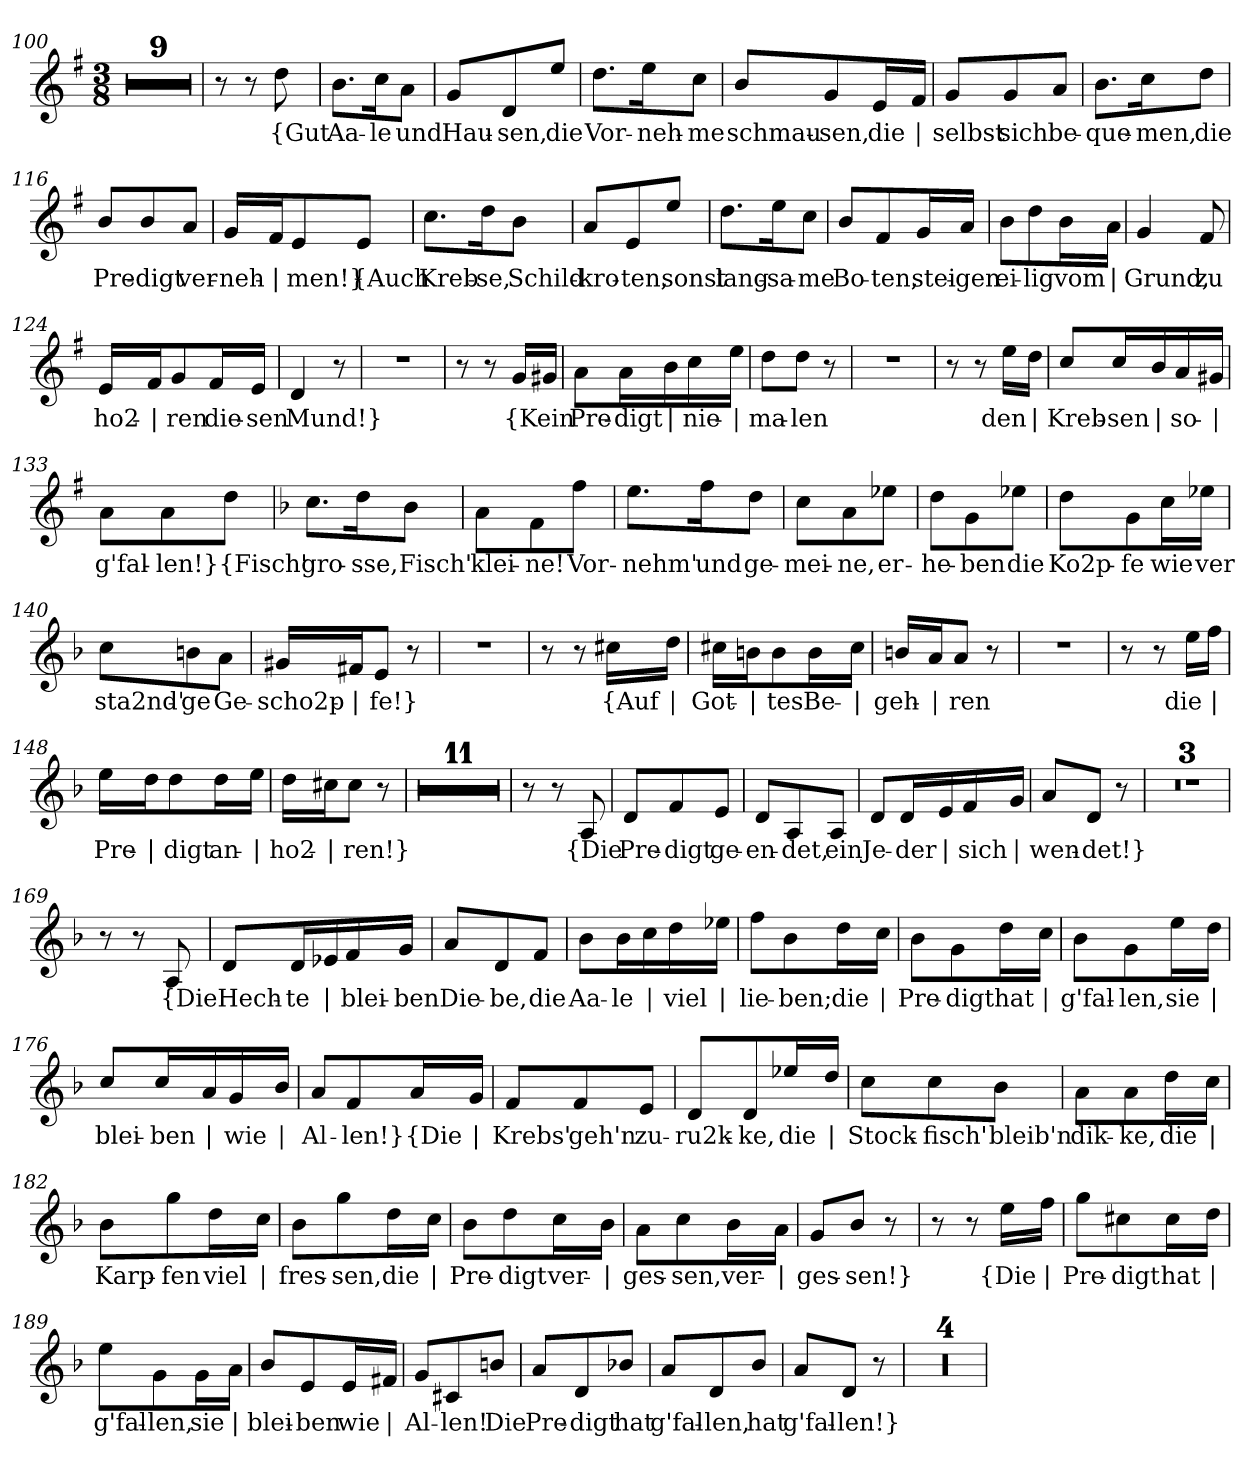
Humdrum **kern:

**kern	**text
*part1	*part1
*staff1	*staff1
*clefG2	*
*k[f#]	*
*M3/8	*
=100	=100
4.r	.
=101	=101
4.r	.
=102	=102
4.r	.
=103	=103
4.r	.
=104	=104
4.r	.
=105	=105
4.r	.
=106	=106
4.r	.
=107	=107
4.r	.
!!LO:LB:g=z
=108	=108
4.r	.
=109	=109
8r	.
8r	.
!	!LO:LY:b
8dd\	{Gut
=110	=110
!	!LO:LY:b
8.b\L	Aa-
!	!LO:LY:b
16cc\K	-le
!	!LO:LY:b
8a\J	und
=111	=111
!	!LO:LY:b
8g/L	Hau-
!	!LO:LY:b
8d/	-sen,
!	!LO:LY:b
8ee/J	die
=112	=112
!	!LO:LY:b
8.dd\L	Vor-
!	!LO:LY:b
16ee\K	-neh-
!	!LO:LY:b
8cc\J	-me
=113	=113
!	!LO:LY:b
8b/L	schmau-
!	!LO:LY:b
8g/	-sen,
!	!LO:LY:b
16e/L	die
!	!LO:LY:b
16f#/JJ	|
=114	=114
!	!LO:LY:b
8g/L	selbst
!	!LO:LY:b
8g/	sich
!	!LO:LY:b
8a/J	be-
!!LO:LB:g=z
=115	=115
!	!LO:LY:b
8.b\L	-que-
!	!LO:LY:b
16cc\K	-men,
!	!LO:LY:b
8dd\J	die
=116	=116
!	!LO:LY:b
8b/L	Pre-
!	!LO:LY:b
8b/	-digt
!	!LO:LY:b
8a/J	ver-
=117	=117
!	!LO:LY:b
16g/LL	-neh-
!	!LO:LY:b
16f#/J	|
!	!LO:LY:b
8e/	-men!}
!	!LO:LY:b
8e/J	{Auch
=118	=118
!	!LO:LY:b
8.cc\L	Kreb-
!	!LO:LY:b
16dd\K	-se,
!	!LO:LY:b
8b\J	Schild-
=119	=119
!	!LO:LY:b
8a/L	-kro-
!	!LO:LY:b
8e/	-ten,
!	!LO:LY:b
8ee/J	sonst
=120	=120
!	!LO:LY:b
8.dd\L	lang-
!	!LO:LY:b
16ee\K	-sa-
!	!LO:LY:b
8cc\J	-me
!!LO:LB:g=z
=121	=121
!	!LO:LY:b
8b/L	Bo-
!	!LO:LY:b
8f#/	-ten,
!	!LO:LY:b
16g/L	stei-
!	!LO:LY:b
16a/JJ	-gen
=122	=122
!	!LO:LY:b
8b\L	ei-
!	!LO:LY:b
8dd\	-lig
!	!LO:LY:b
16b\L	vom
!	!LO:LY:b
16a\JJ	|
=123	=123
!	!LO:LY:b
4g/	Grund,
!	!LO:LY:b
8f#/	zu
=124	=124
!	!LO:LY:b
16e/LL	ho2-
!	!LO:LY:b
16f#/J	|
!	!LO:LY:b
8g/	-ren
!	!LO:LY:b
16f#/L	die-
!	!LO:LY:b
16e/JJ	-sen
=125	=125
!	!LO:LY:b
4d/	Mund!}
8r	.
=126	=126
4.r	.
=127	=127
8r	.
8r	.
!	!LO:LY:b
16g/LL	{Kein
16g#X/JJ	.
=128	=128
!	!LO:LY:b
8a\L	Pre-
!	!LO:LY:b
16a\L	-digt
!	!LO:LY:b
16b\	|
!	!LO:LY:b
16cc\	nie-
!	!LO:LY:b
16ee\JJ	|
!!LO:LB:g=z
=129	=129
!	!LO:LY:b
8dd\L	-ma-
!	!LO:LY:b
8dd\J	-len
8r	.
=130	=130
4.r	.
=131	=131
8r	.
8r	.
!	!LO:LY:b
16ee\LL	den
!	!LO:LY:b
16dd\JJ	|
=132	=132
!	!LO:LY:b
8cc/L	Kreb-
!	!LO:LY:b
16cc/L	-sen
!	!LO:LY:b
16b/	|
!	!LO:LY:b
16a/	so-
!	!LO:LY:b
16g#X/JJ	|
=133	=133
!	!LO:LY:b
8a\L	-g'fal-
!	!LO:LY:b
8a\	-len!}
!	!LO:LY:b
8dd\J	{Fisch'
=134	=134
*k[b-]	*
!	!LO:LY:b
8.cc\L	gro-
!	!LO:LY:b
16dd\K	-sse,
!	!LO:LY:b
8b-\J	Fisch'
=135	=135
!	!LO:LY:b
8a\L	klei-
!	!LO:LY:b
8f\	-ne!
!	!LO:LY:b
8ff\J	Vor-
!!LO:LB:g=z
=136	=136
!	!LO:LY:b
8.ee\L	-nehm'
!	!LO:LY:b
16ff\K	und
!	!LO:LY:b
8dd\J	ge-
=137	=137
!	!LO:LY:b
8cc\L	-mei-
!	!LO:LY:b
8a\	-ne,
!	!LO:LY:b
8ee-X\J	er-
=138	=138
!	!LO:LY:b
8dd\L	-he-
!	!LO:LY:b
8g\	-ben
!	!LO:LY:b
8ee-X\J	die
=139	=139
!	!LO:LY:b
8dd\L	Ko2p-
!	!LO:LY:b
8g\	-fe
!	!LO:LY:b
16cc\L	wie
!	!LO:LY:b
16ee-X\JJ	ver
=140	=140
!	!LO:LY:b
8cc\L	sta2nd'-
!	!LO:LY:b
8bn\	-ge
!	!LO:LY:b
8a\J	Ge-
=141	=141
!	!LO:LY:b
16g#X/LL	-scho2p-
!	!LO:LY:b
16f#X/J	|
!	!LO:LY:b
8e/J	-fe!}
8r	.
=142	=142
4.r	.
!!LO:LB:g=z
=143	=143
8r	.
8r	.
!	!LO:LY:b
16cc#X\LL	{Auf
!	!LO:LY:b
16dd\JJ	|
=144	=144
!	!LO:LY:b
16cc#X\LL	Got-
!	!LO:LY:b
16bn\J	|
!	!LO:LY:b
8b\	-tes
!	!LO:LY:b
16b\L	Be-
!	!LO:LY:b
16cc#\JJ	|
=145	=145
!	!LO:LY:b
16bn/LL	-geh-
!	!LO:LY:b
16a/J	|
!	!LO:LY:b
8a/J	-ren
8r	.
=146	=146
4.r	.
=147	=147
8r	.
8r	.
!	!LO:LY:b
16ee\LL	die
!	!LO:LY:b
16ff\JJ	|
=148	=148
!	!LO:LY:b
16ee\LL	Pre-
!	!LO:LY:b
16dd\J	|
!	!LO:LY:b
8dd\	-digt
!	!LO:LY:b
16dd\L	an-
!	!LO:LY:b
16ee\JJ	|
=149	=149
!	!LO:LY:b
16dd\LL	-ho2-
!	!LO:LY:b
16cc#X\J	|
!	!LO:LY:b
8cc#\J	-ren!}
8r	.
=150	=150
4.r	.
=151	=151
4.r	.
=152	=152
4.r	.
=153	=153
4.r	.
!!LO:LB:g=z
=154	=154
4.r	.
=155	=155
4.r	.
=156	=156
4.r	.
=157	=157
4.r	.
=158	=158
4.r	.
=159	=159
4.r	.
=160	=160
4.r	.
=161	=161
8r	.
8r	.
!	!LO:LY:b
8A/	{Die
=162	=162
!	!LO:LY:b
8d/L	Pre-
!	!LO:LY:b
8f/	-digt
!	!LO:LY:b
8e/J	ge-
=163	=163
!	!LO:LY:b
8d/L	-en-
!	!LO:LY:b
8A/	-det,
!	!LO:LY:b
8A/J	ein
=164	=164
!	!LO:LY:b
8d/L	Je-
!	!LO:LY:b
16d/L	-der
!	!LO:LY:b
16e/	|
!	!LO:LY:b
16f/	sich
!	!LO:LY:b
16g/JJ	|
=165	=165
!	!LO:LY:b
8a/L	wen-
!	!LO:LY:b
8d/J	-det!}
8r	.
!!LO:LB:g=z
=166	=166
4.r	.
=167	=167
4.r	.
=168	=168
4.r	.
=169	=169
8r	.
8r	.
!	!LO:LY:b
8A/	{Die
=170	=170
!	!LO:LY:b
8d/L	Hech-
!	!LO:LY:b
16d/L	-te
!	!LO:LY:b
16e-X/	|
!	!LO:LY:b
16f/	blei-
!	!LO:LY:b
16g/JJ	-ben
=171	=171
!	!LO:LY:b
8a/L	Die-
!	!LO:LY:b
8d/	-be,
!	!LO:LY:b
8f/J	die
=172	=172
!	!LO:LY:b
8b-\L	Aa-
!	!LO:LY:b
16b-\L	-le
!	!LO:LY:b
16cc\	|
!	!LO:LY:b
16dd\	viel
!	!LO:LY:b
16ee-X\JJ	|
=173	=173
!	!LO:LY:b
8ff\L	lie-
!	!LO:LY:b
8b-\	-ben;
!	!LO:LY:b
16dd\L	die
!	!LO:LY:b
16cc\JJ	|
!!LO:LB:g=z
=174	=174
!	!LO:LY:b
8b-\L	Pre-
!	!LO:LY:b
8g\	-digt
!	!LO:LY:b
16dd\L	hat
!	!LO:LY:b
16cc\JJ	|
=175	=175
!	!LO:LY:b
8b-\L	g'fal-
!	!LO:LY:b
8g\	-len,
!	!LO:LY:b
16ee\L	sie
!	!LO:LY:b
16dd\JJ	|
=176	=176
!	!LO:LY:b
8cc/L	blei-
!	!LO:LY:b
16cc/L	-ben
!	!LO:LY:b
16a/	|
!	!LO:LY:b
16g/	wie
!	!LO:LY:b
16b-/JJ	|
=177	=177
!	!LO:LY:b
8a/L	Al-
!	!LO:LY:b
8f/	-len!}
!	!LO:LY:b
16a/L	{Die
!	!LO:LY:b
16g/JJ	|
=178	=178
!	!LO:LY:b
8f/L	Krebs'
!	!LO:LY:b
8f/	geh'n
!	!LO:LY:b
8e/J	zu-
=179	=179
!	!LO:LY:b
8d/L	-ru2k-
!	!LO:LY:b
8d/	-ke,
!	!LO:LY:b
16ee-X/L	die
!	!LO:LY:b
16dd/JJ	|
!!LO:LB:g=z
=180	=180
!	!LO:LY:b
8cc\L	Stock-
!	!LO:LY:b
8cc\	-fisch'
!	!LO:LY:b
8b-\J	bleib'n
=181	=181
!	!LO:LY:b
8a\L	dik-
!	!LO:LY:b
8a\	-ke,
!	!LO:LY:b
16dd\L	die
!	!LO:LY:b
16cc\JJ	|
=182	=182
!	!LO:LY:b
8b-\L	Karp-
!	!LO:LY:b
8gg\	-fen
!	!LO:LY:b
16dd\L	viel
!	!LO:LY:b
16cc\JJ	|
=183	=183
!	!LO:LY:b
8b-\L	fres-
!	!LO:LY:b
8gg\	-sen,
!	!LO:LY:b
16dd\L	die
!	!LO:LY:b
16cc\JJ	|
=184	=184
!	!LO:LY:b
8b-\L	Pre-
!	!LO:LY:b
8dd\	-digt
!	!LO:LY:b
16cc\L	ver-
!	!LO:LY:b
16b-\JJ	|
=185	=185
!	!LO:LY:b
8a\L	-ges-
!	!LO:LY:b
8cc\	-sen,
!	!LO:LY:b
16b-\L	ver-
!	!LO:LY:b
16a\JJ	|
!!LO:PB:g=z
=186	=186
!	!LO:LY:b
8g/L	-ges-
!	!LO:LY:b
8b-/J	-sen!}
8r	.
=187	=187
8r	.
8r	.
!	!LO:LY:b
16ee\LL	{Die
!	!LO:LY:b
16ff\JJ	|
=188	=188
!	!LO:LY:b
8gg\L	Pre-
!	!LO:LY:b
8cc#X\	-digt
!	!LO:LY:b
16cc#\L	hat
!	!LO:LY:b
16dd\JJ	|
=189	=189
!	!LO:LY:b
8ee\L	g'fal-
!	!LO:LY:b
8g\	-len,
!	!LO:LY:b
16g\L	sie
!	!LO:LY:b
16a\JJ	|
=190	=190
!	!LO:LY:b
8b-/L	blei-
!	!LO:LY:b
8e/	-ben
!	!LO:LY:b
16e/L	wie
!	!LO:LY:b
16f#X/JJ	|
=191	=191
!	!LO:LY:b
8g/L	Al-
!	!LO:LY:b
8c#X/	-len!
!	!LO:LY:b
8bn/J	Die
=192	=192
!	!LO:LY:b
8a/L	Pre-
!	!LO:LY:b
8d/	-digt
!	!LO:LY:b
8b-X/J	hat
!!LO:LB:g=z
=193	=193
!	!LO:LY:b
8a/L	g'fal-
!	!LO:LY:b
8d/	-len,
!	!LO:LY:b
8b-/J	hat
=194	=194
!	!LO:LY:b
8a/L	g'fal-
!	!LO:LY:b
8d/J	-len!}
8r	.
=195	=195
4.r	.
=196	=196
4.r	.
=197	=197
4.r	.
=198	=198
4.r	.
=	=
*-	*-
